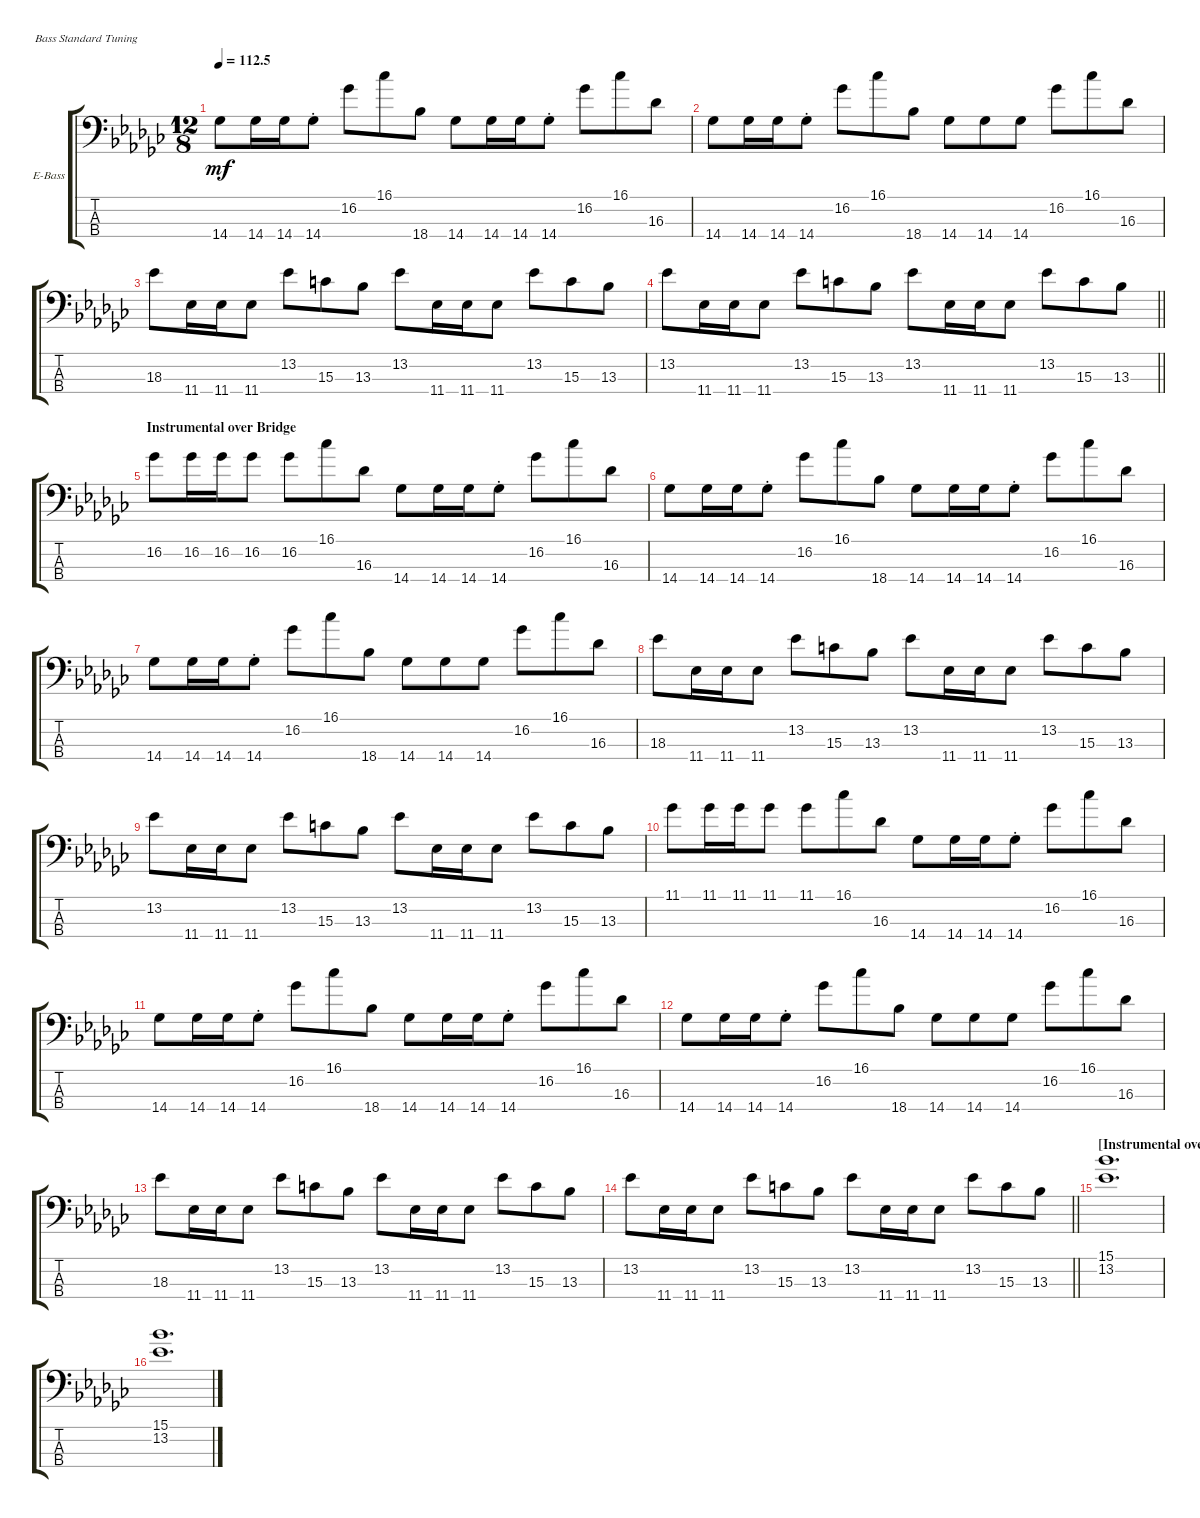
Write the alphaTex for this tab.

\bracketExtendMode groupsimilarinstruments
\firstSystemTrackNameOrientation horizontal
\otherSystemsTrackNameOrientation horizontal
\track ("Electric Bass" "E-Bass") {instrument electricbassfinger}
\staff {score tabs}
\tuning (G2 D2 A1 E1)
\ts (12 8)
\tempo
112.5
\accidentals auto
\clef f4
\ottava regular
\simile none
\ks ebminor
14.4.8{dy mf} 14.4.16 14.4.16 14.4{st}.8 16.2.8 16.1.8 18.4.8 14.4.8 14.4.16 14.4.16 14.4{st}.8 16.2.8 16.1.8 16.3.8 |
14.4.8 14.4.16 14.4.16 14.4{st}.8 16.2.8 16.1.8 18.4.8 14.4.8 14.4.8 14.4.8 16.2.8 16.1.8 16.3.8 |
18.3.8 11.4.16 11.4.16 11.4.8 13.2.8 15.3.8 13.3.8 13.2.8 11.4.16 11.4.16 11.4.8 13.2.8 15.3.8 13.3.8 |
\barLineRight lightlight
13.2.8 11.4.16 11.4.16 11.4.8 13.2.8 15.3.8 13.3.8 13.2.8 11.4.16 11.4.16 11.4.8 13.2.8 15.3.8 13.3.8 |
\section ("" "Instrumental over Bridge")
16.2.8 16.2.16 16.2.16 16.2.8 16.2.8 16.1.8 16.3.8 14.4.8 14.4.16 14.4.16 14.4{st}.8 16.2.8 16.1.8 16.3.8 |
14.4.8 14.4.16 14.4.16 14.4{st}.8 16.2.8 16.1.8 18.4.8 14.4.8 14.4.16 14.4.16 14.4{st}.8 16.2.8 16.1.8 16.3.8 |
14.4.8 14.4.16 14.4.16 14.4{st}.8 16.2.8 16.1.8 18.4.8 14.4.8 14.4.8 14.4.8 16.2.8 16.1.8 16.3.8 |
18.3.8 11.4.16 11.4.16 11.4.8 13.2.8 15.3.8 13.3.8 13.2.8 11.4.16 11.4.16 11.4.8 13.2.8 15.3.8 13.3.8 |
13.2.8 11.4.16 11.4.16 11.4.8 13.2.8 15.3.8 13.3.8 13.2.8 11.4.16 11.4.16 11.4.8 13.2.8 15.3.8 13.3.8 |
11.1.8 11.1.16 11.1.16 11.1.8 11.1.8 16.1.8 16.3.8 14.4.8 14.4.16 14.4.16 14.4{st}.8 16.2.8 16.1.8 16.3.8 |
14.4.8 14.4.16 14.4.16 14.4{st}.8 16.2.8 16.1.8 18.4.8 14.4.8 14.4.16 14.4.16 14.4{st}.8 16.2.8 16.1.8 16.3.8 |
14.4.8 14.4.16 14.4.16 14.4{st}.8 16.2.8 16.1.8 18.4.8 14.4.8 14.4.8 14.4.8 16.2.8 16.1.8 16.3.8 |
18.3.8 11.4.16 11.4.16 11.4.8 13.2.8 15.3.8 13.3.8 13.2.8 11.4.16 11.4.16 11.4.8 13.2.8 15.3.8 13.3.8 |
\barLineRight lightlight
13.2.8 11.4.16 11.4.16 11.4.8 13.2.8 15.3.8 13.3.8 13.2.8 11.4.16 11.4.16 11.4.8 13.2.8 15.3.8 13.3.8 |
\section ("" "[Instrumental over verse] ")
(13.2 15.1).1{d} |
(13.2 15.1).1{d}
